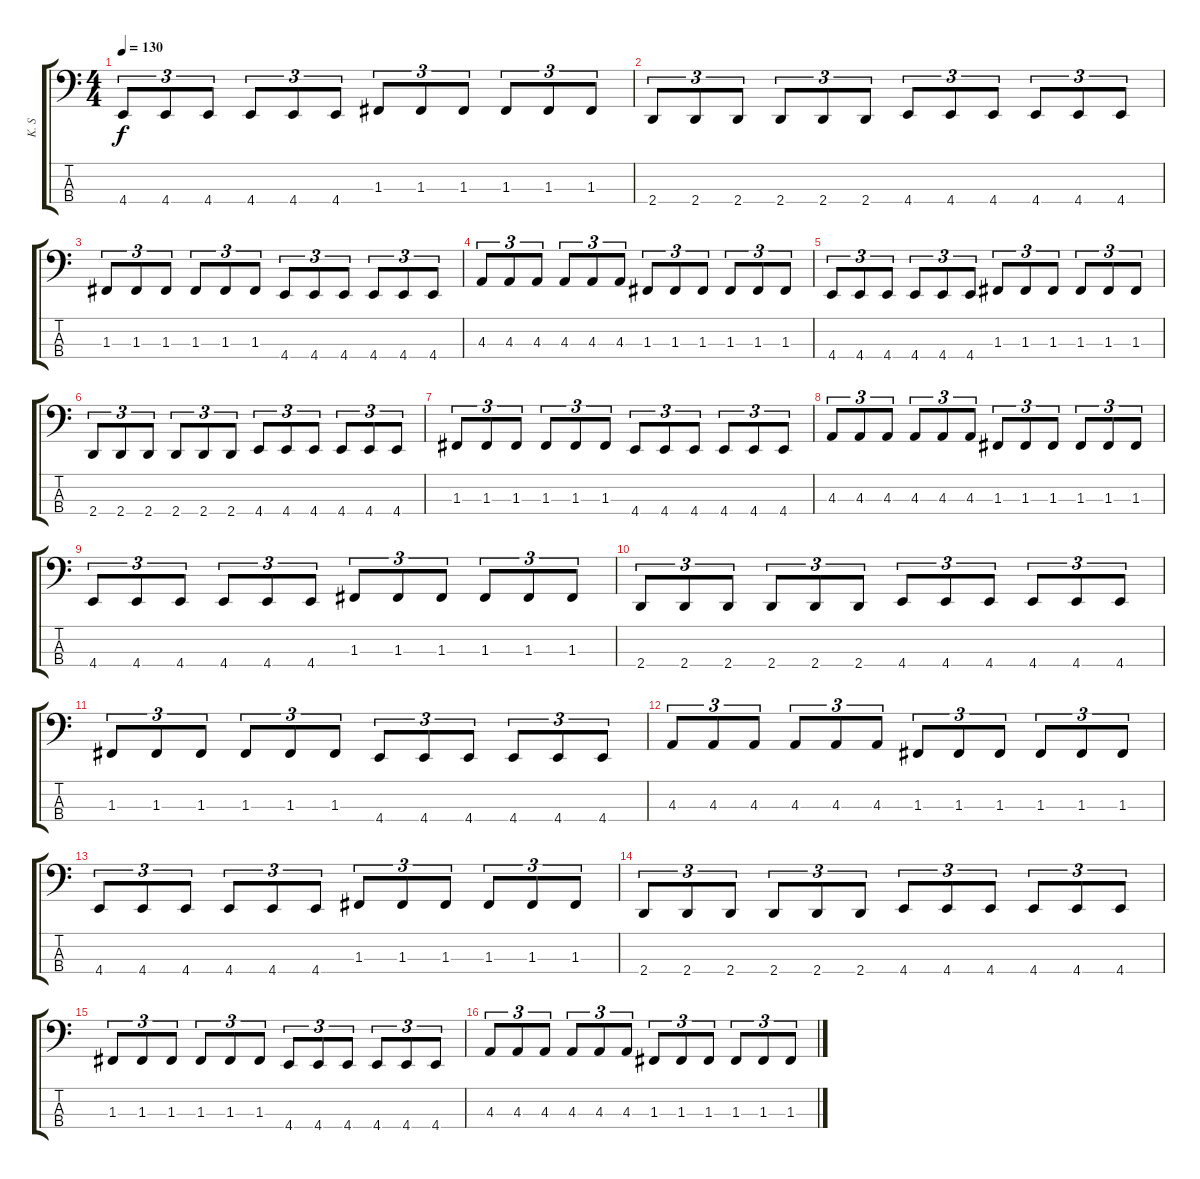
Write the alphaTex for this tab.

\track ("      K. Sjolund (bass)" "      K. S") {instrument electricbassfinger}
\staff {score tabs}
\tuning (Eb2 Bb1 F1 C1) {hide}
\ts (4 4)
\tempo 130
\clef f4
\ks c
4.4.8{tu (3 2) dy f} 4.4.8{tu (3 2)} 4.4.8{tu (3 2)} 4.4.8{tu (3 2)} 4.4.8{tu (3 2)} 4.4.8{tu (3 2)} 1.3.8{tu (3 2)} 1.3.8{tu (3 2)} 1.3.8{tu (3 2)} 1.3.8{tu (3 2)} 1.3.8{tu (3 2)} 1.3.8{tu (3 2)} |
2.4.8{tu (3 2)} 2.4.8{tu (3 2)} 2.4.8{tu (3 2)} 2.4.8{tu (3 2)} 2.4.8{tu (3 2)} 2.4.8{tu (3 2)} 4.4.8{tu (3 2)} 4.4.8{tu (3 2)} 4.4.8{tu (3 2)} 4.4.8{tu (3 2)} 4.4.8{tu (3 2)} 4.4.8{tu (3 2)} |
1.3.8{tu (3 2)} 1.3.8{tu (3 2)} 1.3.8{tu (3 2)} 1.3.8{tu (3 2)} 1.3.8{tu (3 2)} 1.3.8{tu (3 2)} 4.4.8{tu (3 2)} 4.4.8{tu (3 2)} 4.4.8{tu (3 2)} 4.4.8{tu (3 2)} 4.4.8{tu (3 2)} 4.4.8{tu (3 2)} |
4.3.8{tu (3 2)} 4.3.8{tu (3 2)} 4.3.8{tu (3 2)} 4.3.8{tu (3 2)} 4.3.8{tu (3 2)} 4.3.8{tu (3 2)} 1.3.8{tu (3 2)} 1.3.8{tu (3 2)} 1.3.8{tu (3 2)} 1.3.8{tu (3 2)} 1.3.8{tu (3 2)} 1.3.8{tu (3 2)} |
4.4.8{tu (3 2)} 4.4.8{tu (3 2)} 4.4.8{tu (3 2)} 4.4.8{tu (3 2)} 4.4.8{tu (3 2)} 4.4.8{tu (3 2)} 1.3.8{tu (3 2)} 1.3.8{tu (3 2)} 1.3.8{tu (3 2)} 1.3.8{tu (3 2)} 1.3.8{tu (3 2)} 1.3.8{tu (3 2)} |
2.4.8{tu (3 2)} 2.4.8{tu (3 2)} 2.4.8{tu (3 2)} 2.4.8{tu (3 2)} 2.4.8{tu (3 2)} 2.4.8{tu (3 2)} 4.4.8{tu (3 2)} 4.4.8{tu (3 2)} 4.4.8{tu (3 2)} 4.4.8{tu (3 2)} 4.4.8{tu (3 2)} 4.4.8{tu (3 2)} |
1.3.8{tu (3 2)} 1.3.8{tu (3 2)} 1.3.8{tu (3 2)} 1.3.8{tu (3 2)} 1.3.8{tu (3 2)} 1.3.8{tu (3 2)} 4.4.8{tu (3 2)} 4.4.8{tu (3 2)} 4.4.8{tu (3 2)} 4.4.8{tu (3 2)} 4.4.8{tu (3 2)} 4.4.8{tu (3 2)} |
4.3.8{tu (3 2)} 4.3.8{tu (3 2)} 4.3.8{tu (3 2)} 4.3.8{tu (3 2)} 4.3.8{tu (3 2)} 4.3.8{tu (3 2)} 1.3.8{tu (3 2)} 1.3.8{tu (3 2)} 1.3.8{tu (3 2)} 1.3.8{tu (3 2)} 1.3.8{tu (3 2)} 1.3.8{tu (3 2)} |
4.4.8{tu (3 2)} 4.4.8{tu (3 2)} 4.4.8{tu (3 2)} 4.4.8{tu (3 2)} 4.4.8{tu (3 2)} 4.4.8{tu (3 2)} 1.3.8{tu (3 2)} 1.3.8{tu (3 2)} 1.3.8{tu (3 2)} 1.3.8{tu (3 2)} 1.3.8{tu (3 2)} 1.3.8{tu (3 2)} |
2.4.8{tu (3 2)} 2.4.8{tu (3 2)} 2.4.8{tu (3 2)} 2.4.8{tu (3 2)} 2.4.8{tu (3 2)} 2.4.8{tu (3 2)} 4.4.8{tu (3 2)} 4.4.8{tu (3 2)} 4.4.8{tu (3 2)} 4.4.8{tu (3 2)} 4.4.8{tu (3 2)} 4.4.8{tu (3 2)} |
1.3.8{tu (3 2)} 1.3.8{tu (3 2)} 1.3.8{tu (3 2)} 1.3.8{tu (3 2)} 1.3.8{tu (3 2)} 1.3.8{tu (3 2)} 4.4.8{tu (3 2)} 4.4.8{tu (3 2)} 4.4.8{tu (3 2)} 4.4.8{tu (3 2)} 4.4.8{tu (3 2)} 4.4.8{tu (3 2)} |
4.3.8{tu (3 2)} 4.3.8{tu (3 2)} 4.3.8{tu (3 2)} 4.3.8{tu (3 2)} 4.3.8{tu (3 2)} 4.3.8{tu (3 2)} 1.3.8{tu (3 2)} 1.3.8{tu (3 2)} 1.3.8{tu (3 2)} 1.3.8{tu (3 2)} 1.3.8{tu (3 2)} 1.3.8{tu (3 2)} |
4.4.8{tu (3 2)} 4.4.8{tu (3 2)} 4.4.8{tu (3 2)} 4.4.8{tu (3 2)} 4.4.8{tu (3 2)} 4.4.8{tu (3 2)} 1.3.8{tu (3 2)} 1.3.8{tu (3 2)} 1.3.8{tu (3 2)} 1.3.8{tu (3 2)} 1.3.8{tu (3 2)} 1.3.8{tu (3 2)} |
2.4.8{tu (3 2)} 2.4.8{tu (3 2)} 2.4.8{tu (3 2)} 2.4.8{tu (3 2)} 2.4.8{tu (3 2)} 2.4.8{tu (3 2)} 4.4.8{tu (3 2)} 4.4.8{tu (3 2)} 4.4.8{tu (3 2)} 4.4.8{tu (3 2)} 4.4.8{tu (3 2)} 4.4.8{tu (3 2)} |
1.3.8{tu (3 2)} 1.3.8{tu (3 2)} 1.3.8{tu (3 2)} 1.3.8{tu (3 2)} 1.3.8{tu (3 2)} 1.3.8{tu (3 2)} 4.4.8{tu (3 2)} 4.4.8{tu (3 2)} 4.4.8{tu (3 2)} 4.4.8{tu (3 2)} 4.4.8{tu (3 2)} 4.4.8{tu (3 2)} |
4.3.8{tu (3 2)} 4.3.8{tu (3 2)} 4.3.8{tu (3 2)} 4.3.8{tu (3 2)} 4.3.8{tu (3 2)} 4.3.8{tu (3 2)} 1.3.8{tu (3 2)} 1.3.8{tu (3 2)} 1.3.8{tu (3 2)} 1.3.8{tu (3 2)} 1.3.8{tu (3 2)} 1.3.8{tu (3 2)}
